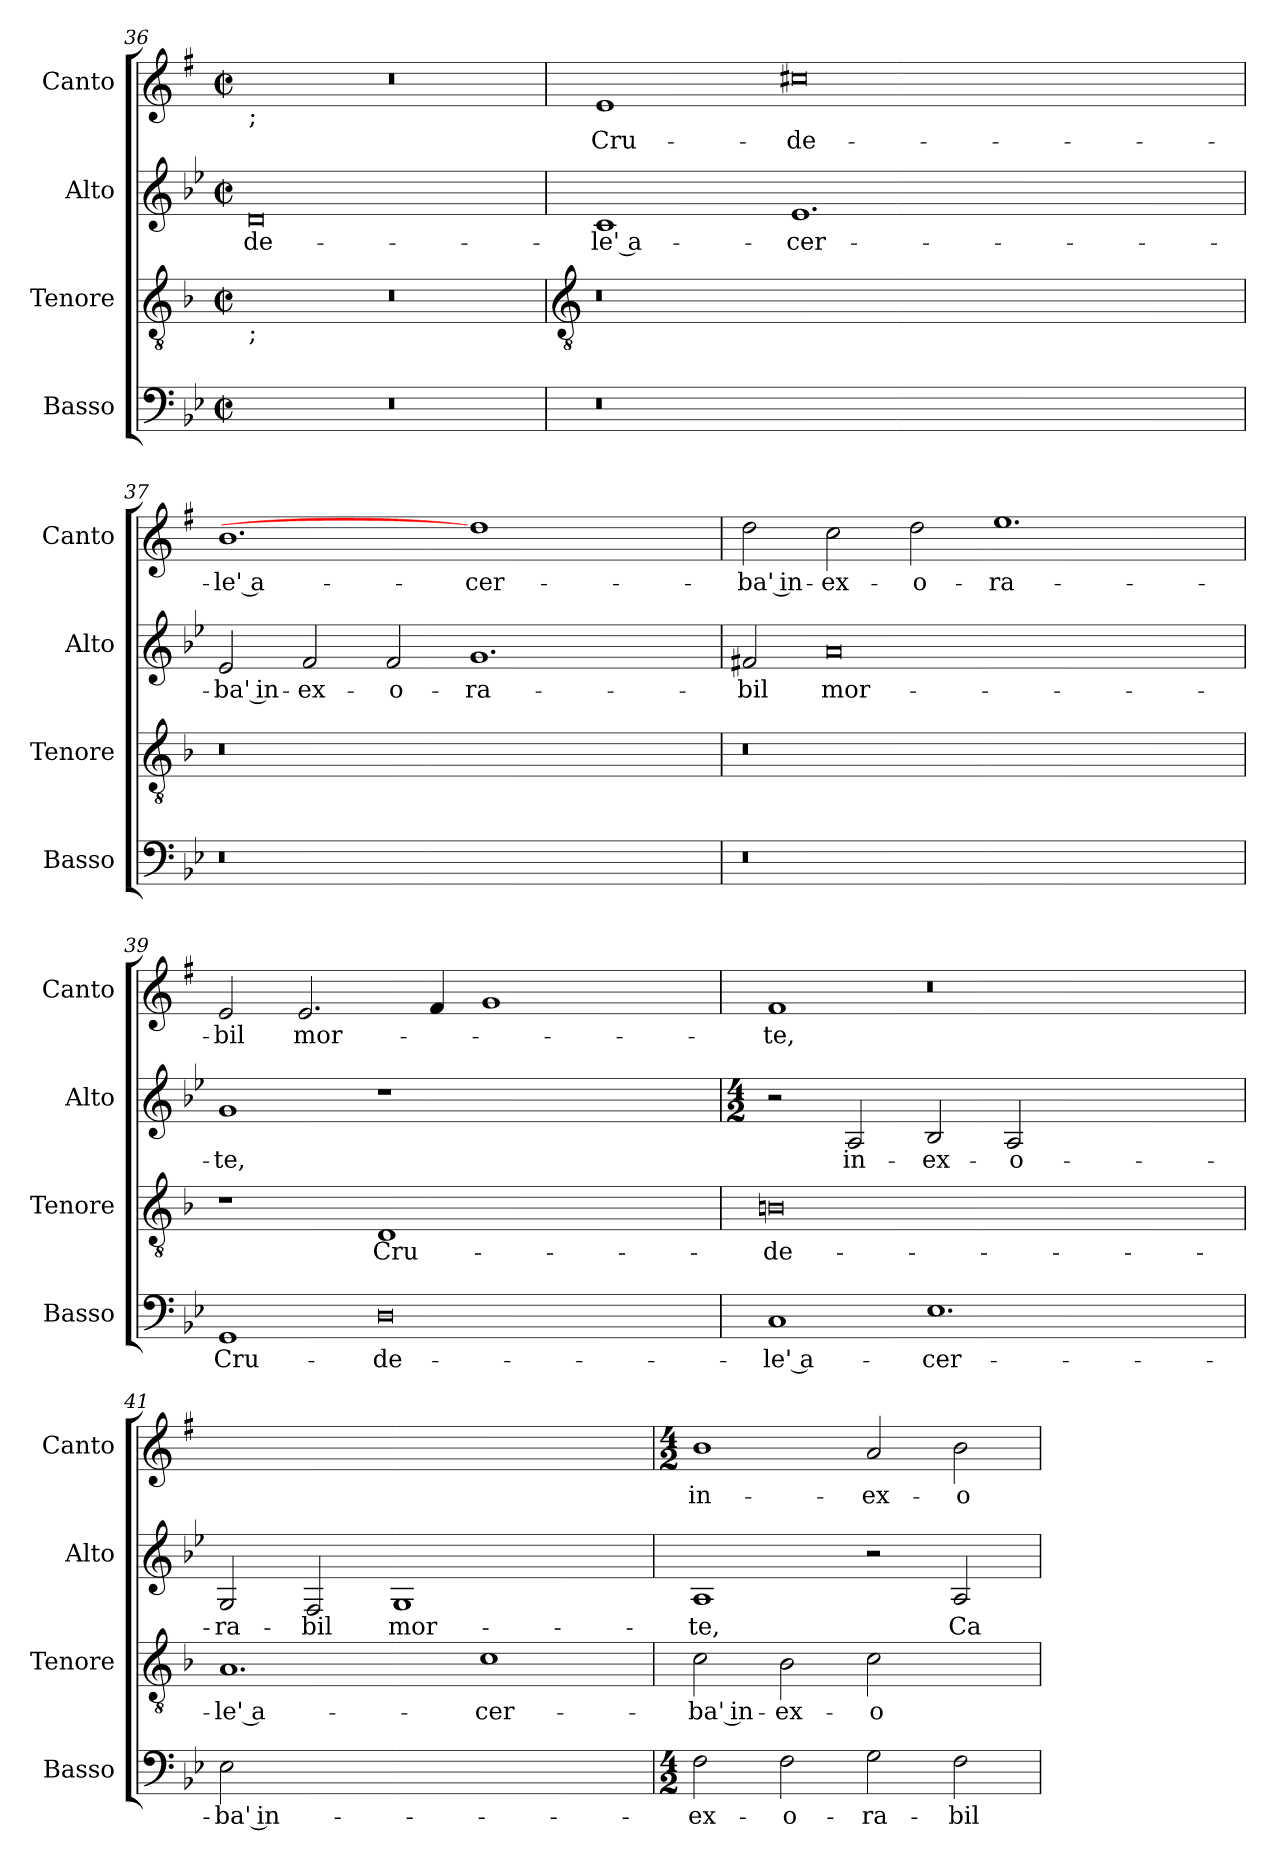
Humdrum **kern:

**kern	**text	**kern	**text	**kern	**text	**kern	**text
*part4	*part4	*part3	*part3	*part2	*part2	*part1	*part1
*staff4	*staff4	*staff3	*staff3	*staff2	*staff2	*staff1	*staff1
*I"Basso	*	*I"Tenore	*	*I"Alto	*	*I"Canto	*
*I'Basso	*	*I'Tenore	*	*I'Alto	*	*I'Canto	*
!!LO:LB:g=z
*clefF4	*	*clefGv2	*	*clefG2	*	*clefG2	*
*	*	*	*	*	*	*ITrd1c2	*
*k[b-e-]	*	*k[b-]	*	*k[b-e-]	*	*k[b-]	*
*B-:	*	*F:	*	*B-:	*	*F:	*
*M4/2	*	*M4/2	*	*M4/2	*	*M4/2	*
*met(c|)	*	*met(c|)	*	*met(c|)	*	*met(c|)	*
=36	=36	=36	=36	=36	=36	=36	=36
!	!	!	!	!	!	!LO:TX:b:t=;	!
!	!	!LO:TX:b:t=;	!	!	!	!	!
!	!	!	!	!	!LO:LY:b	!	!
0r	.	0r	.	0d	-de-	0r	.
!!LO:LB:g=z
=37	=37	=37	=37	=37	=37	=37	=37
*	*	*clefGv2	*	*	*	*	*
!	!	!	!	!	!	!LO:TX:a:t=Seconda parte	!
!	!	!	!	!	!LO:LY:b	!	!LO:LY:b
*	*	*	*	*	*	*^	*
0r	.	0r	.	1c	-le' a-	1d	0ryy	Cru-
!	!	!	!	!	!LO:LY:b	!	!	!LO:LY:b
.	.	.	.	1.e-	-cer-	0bn	.	-de-
1ryy	.	1ryy	.	.	.	.	1ryy	.
.	.	.	.	2ryy	.	.	.	.
=37	=37	=37	=37	=37	=37	=37	=37	=37
!	!	!	!	!	!LO:LY:b	!	!	!LO:LY:b
0r	.	0r	.	2e-	-ba' in-	1.a	1ryy	-le' a-
!	!	!	!	!	!LO:LY:b	!	!	!
.	.	.	.	2f	-ex-	.	.	.
!	!	!	!	!	!LO:LY:b	!	!	!
.	.	.	.	2f	-o-	.	2ryy	.
!	!	!	!	!	!LO:LY:b	!	!	!LO:LY:b
.	.	.	.	1.g	-ra-	1cc]	2ryy	-cer-
1ryy	.	1ryy	.	.	.	.	2ryy	.
.	.	.	.	.	.	2ryy	2ryy	.
=38	=38	=38	=38	=38	=38	=38	=38	=38
!	!	!	!	!	!LO:LY:b	!	!	!LO:LY:b
0r	.	0r	.	2f#X	-bil	2cc	0ryy	-ba' in-
!	!	!	!	!	!LO:LY:b	!	!	!LO:LY:b
.	.	.	.	0a	mor-	2b-	.	-ex-
!	!	!	!	!	!	!	!	!LO:LY:b
.	.	.	.	.	.	2cc	.	-o-
!	!	!	!	!	!	!	!	!LO:LY:b
.	.	.	.	.	.	1.dd	.	-ra-
1ryy	.	1ryy	.	.	.	.	1ryy	.
.	.	.	.	2ryy	.	.	.	.
=39	=39	=39	=39	=39	=39	=39	=39	=39
!	!LO:LY:b	!	!	!	!LO:LY:b	!	!	!LO:LY:b
1GG	Cru-	1r	.	1g	-te,	2d	0ryy	-bil
!	!	!	!	!	!	!	!	!LO:LY:b
.	.	.	.	.	.	2.d	.	mor-
!	!LO:LY:b	!	!LO:LY:b	!	!	!	!	!
0D	-de-	1D	Cru-	1r	.	.	.	.
.	.	.	.	.	.	4e	.	.
.	.	.	.	.	.	1f	.	.
.	.	1ryy	.	1ryy	.	.	2ryy	.
.	.	.	.	.	.	2ryy	2ryy	.
!!LO:LB:g=z	!!
=40	=40	=40	=40	=40	=40	=40	=40	=40
*	*	*	*	*M4/2	*	*	*	*
!	!LO:LY:b	!	!LO:LY:b	!	!	!	!	!LO:LY:b
1C	-le' a-	0Bn	-de-	2r	.	1e	0ryy	-te,
!	!	!	!	!	!LO:LY:b	!	!	!
.	.	.	.	2A	in-	.	.	.
!	!LO:LY:b	!	!	!	!LO:LY:b	!	!	!
1.E-	-cer-	.	.	2B-	-ex-	0r	.	.
!	!	!	!	!	!LO:LY:b	!	!	!
.	.	.	.	2A	-o-	.	.	.
.	.	1ryy	.	1ryy	.	.	1ryy	.
2ryy	.	.	.	.	.	.	.	.
*	*	*	*	*	*	*v	*v	*
=41	=41	=41	=41	=41	=41	=41	=41
!	!LO:LY:b	!	!LO:LY:b	!	!LO:LY:b	!	!
2E-	-ba' in-	1.A	-le' a-	2G	-ra-	1ryy	.
!	!	!	!	!	!LO:LY:b	!	!
0ryy	.	.	.	2F	-bil	.	.
!	!	!	!	!	!LO:LY:b	!	!
.	.	.	.	1G	mor-	2ryy	.
!	!	!	!LO:LY:b	!	!	!	!
.	.	1c	-cer-	.	.	2ryy	.
.	.	.	.	2ryy	.	2ryy	.
!!LO:LB:g=z
=42	=42	=42	=42	=42	=42	=42	=42
*M4/2	*	*	*	*	*	*M4/2	*
!	!LO:LY:b	!	!LO:LY:b	!	!LO:LY:b	!	!LO:LY:b
2F	-ex-	2c	-ba' in-	1A	-te,	1a	in-
!	!LO:LY:b	!	!LO:LY:b	!	!	!	!
2F	-o-	2B-	-ex-	.	.	.	.
!	!LO:LY:b	!	!LO:LY:b	!	!	!	!LO:LY:b
2G	-ra-	2c	-o-	2r	.	2g	-ex-
!	!LO:LY:b	!	!	!	!LO:LY:b	!	!LO:LY:b
2F	-bil	2ryy	.	2A	Ca-	2a	-o-
=	=	=	=	=	=	=	=
*-	*-	*-	*-	*-	*-	*-	*-
